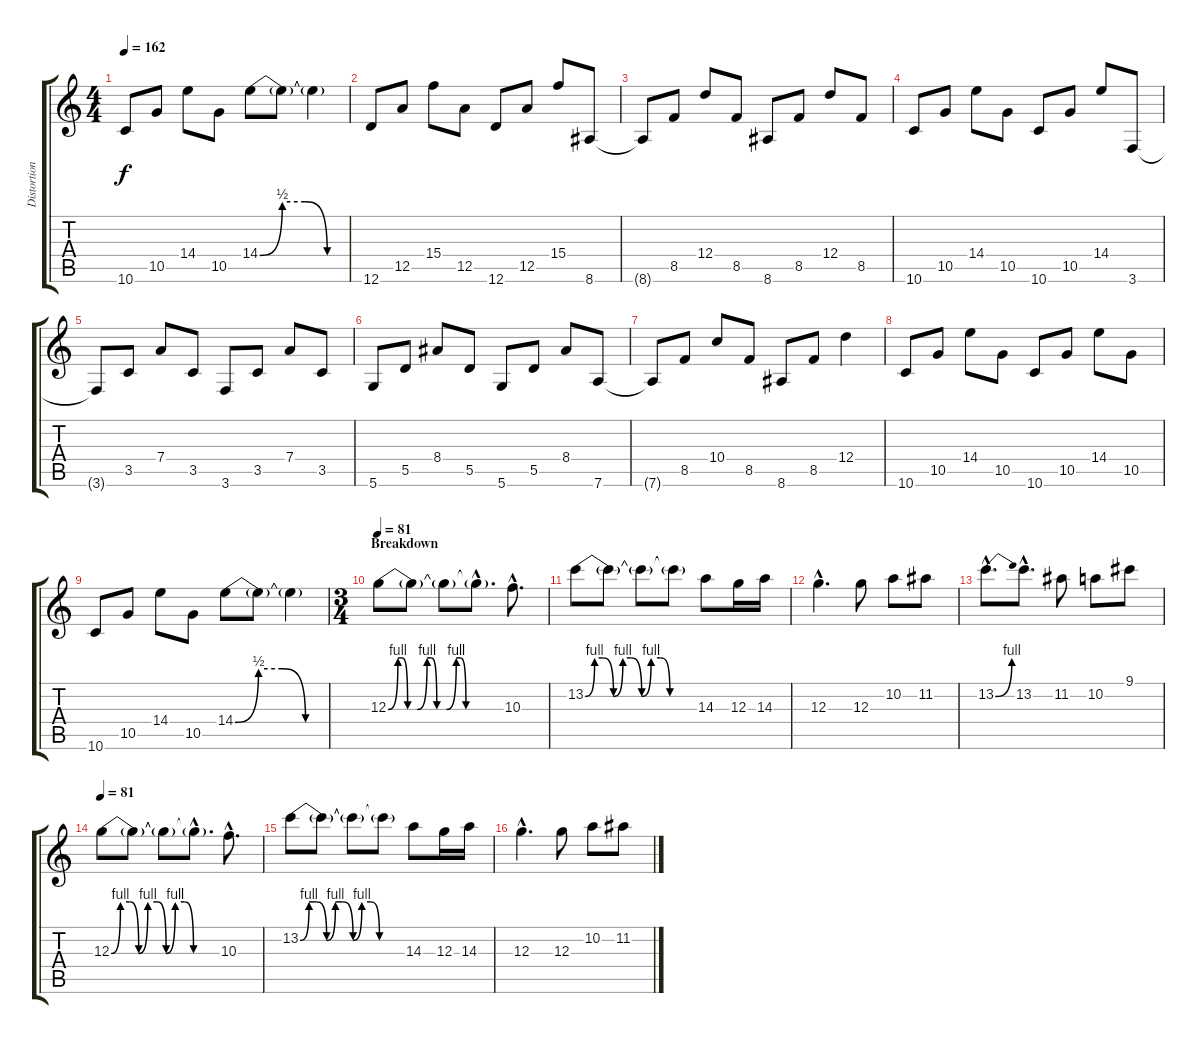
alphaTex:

\track ("Distortion Guitar" "Distortion") {instrument distortionguitar}
\staff {score tabs}
\tuning (E4 B3 G3 D3 A2 D2) {hide}
\ts (4 4)
\tempo 162
\clef g2
\ks c
10.6.8{dy f} 10.5.8 14.4.8 10.5.8 14.4{be (custom 0 0 15 2 30 2 45 0 60 0)}.8 14.4{t}.8 14.4{t}.4 |
12.6.8 12.5.8 15.4.8 12.5.8 12.6.8 12.5.8 15.4.8 8.6.8 |
8.6{t}.8 8.5.8 12.4.8 8.5.8 8.6.8 8.5.8 12.4.8 8.5.8 |
10.6.8 10.5.8 14.4.8 10.5.8 10.6.8 10.5.8 14.4.8 3.6.8 |
3.6{t}.8 3.5.8 7.4.8 3.5.8 3.6.8 3.5.8 7.4.8 3.5.8 |
5.6.8 5.5.8 8.4.8 5.5.8 5.6.8 5.5.8 8.4.8 7.6.8 |
7.6{t}.8 8.5.8 10.4.8 8.5.8 8.6.8 8.5.8 12.4.4 |
10.6.8 10.5.8 14.4.8 10.5.8 10.6.8 10.5.8 14.4.8 10.5.8 |
10.6.8 10.5.8 14.4.8 10.5.8 14.4{be (custom 0 0 15 2 30 2 45 0 60 0)}.8 14.4{t}.8 14.4{t}.4 |
\ts (3 4)
\section ("" "Breakdown")
\tempo 81
12.3{be (custom 0 0 5 4 7 4 10 0 15 0 20 4 22 4 25 0 30 0 35 4 37 4 40 0 45 0 60 0)}.8 12.3{t}.8 12.3{t}.8 12.3{hac t}.8{d} 10.3{hac}.8{d} |
13.2{be (custom 0 0 5 4 9 4 15 0 20 4 24 4 30 0 35 4 40 4 45 0 60 0)}.8 13.2{t}.8 13.2{t}.8 13.2{t}.8 14.3.8 12.3.16 14.3.16 |
12.3{hac}.4{d} 12.3.8 10.2.8 11.2.8 |
13.2{be (bend 0 0 60 4) hac}.8{d} 13.2{hac}.8{d} 11.2.8 10.2.8 9.1.8 |
\tempo 81
12.3{be (custom 0 0 5 4 10 4 15 0 20 4 25 4 30 0 35 4 40 4 45 0 60 0)}.8 12.3{t}.8 12.3{t}.8 12.3{hac t}.8{d} 10.3{hac}.8{d} |
13.2{be (custom 0 0 5 4 9 4 15 0 20 4 24 4 30 0 35 4 40 4 45 0 60 0)}.8 13.2{t}.8 13.2{t}.8 13.2{t}.8 14.3.8 12.3.16 14.3.16 |
12.3{hac}.4{d} 12.3.8 10.2.8 11.2.8
